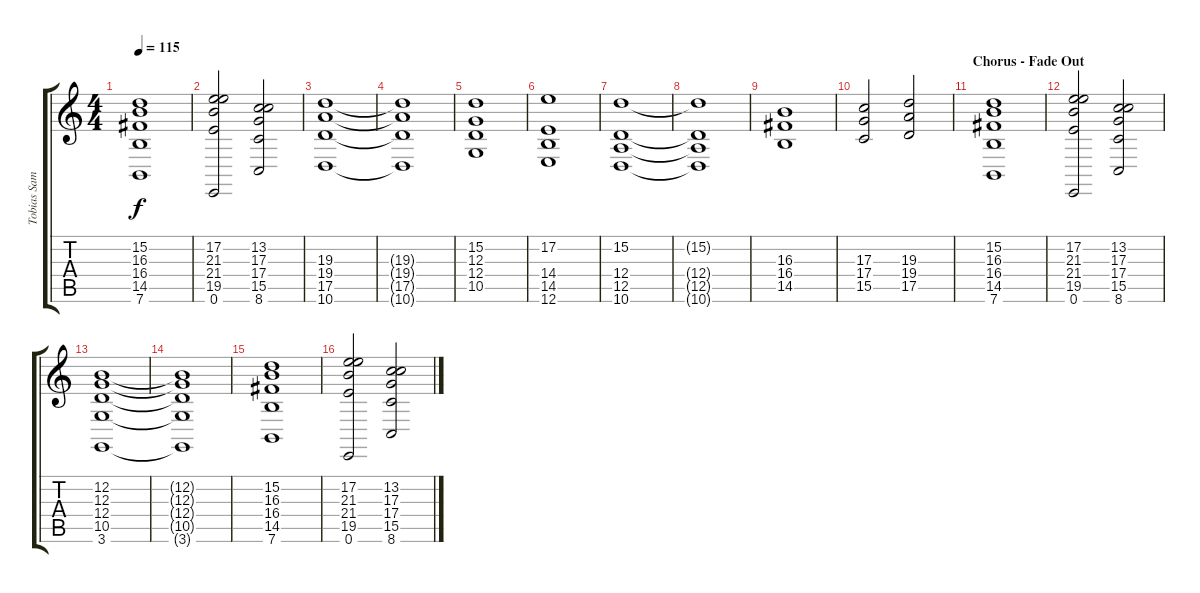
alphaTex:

\track ("Tobias Sammet" "Tobias Sam") {instrument churchorgan}
\staff {score tabs}
\tuning (E4 B3 G3 D3 A2 E2) {hide}
\ts (4 4)
\tempo 115
\clef g2
\ks c
(15.2 16.3 16.4 14.5 7.6).1{dy f} |
(17.2 21.3 21.4 19.5 0.6).2 (13.2 17.3 17.4 15.5 8.6).2 |
(19.3 19.4 17.5 10.6).1 |
(19.3{t} 19.4{t} 17.5{t} 10.6{t}).1 |
(15.2 12.3 12.4 10.5).1 |
(17.2 14.4 14.5 12.6).1 |
(15.2 12.4 12.5 10.6).1 |
(15.2{t} 12.4{t} 12.5{t} 10.6{t}).1 |
(16.3 16.4 14.5).1 |
(17.3 17.4 15.5).2 (19.3 19.4 17.5).2 |
\section ("" "Chorus - Fade Out")
(15.2 16.3 16.4 14.5 7.6).1 |
(17.2 21.3 21.4 19.5 0.6).2 (13.2 17.3 17.4 15.5 8.6).2 |
(12.2 12.3 12.4 10.5 3.6).1 |
(12.2{t} 12.3{t} 12.4{t} 10.5{t} 3.6{t}).1 |
(15.2 16.3 16.4 14.5 7.6).1 |
(17.2 21.3 21.4 19.5 0.6).2 (13.2 17.3 17.4 15.5 8.6).2
